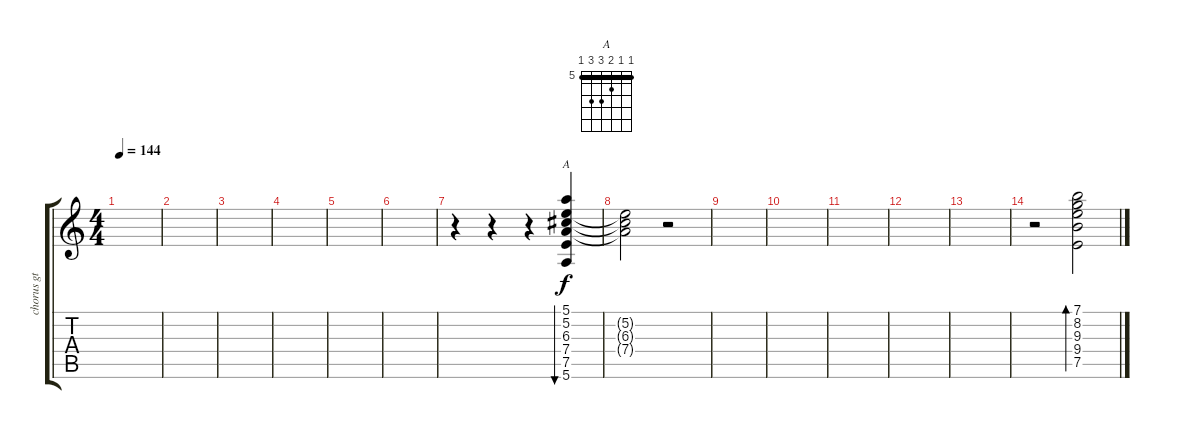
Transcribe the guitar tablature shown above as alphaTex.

\track ("chorus gt" "chorus gt") {instrument electricguitarclean}
\staff {score tabs}
\tuning (E4 B3 G3 D3 A2 E2) {hide}
\chord ("A" 5 5 6 7 7 5) {firstfret 5 barre 5}
\ts (4 4)
\tempo 144
\clef g2
\ks c
|
|
|
|
|
|
r.4 r.4 r.4 (5.1 5.2 6.3 7.4 7.5 5.6).4{bu 240 ch "A"} |
(5.2{t} 6.3{t} 7.4{t}).2 r.2 |
|
|
|
|
|
r.2 (7.1 8.2 9.3 9.4 7.5).2{bd 480}
